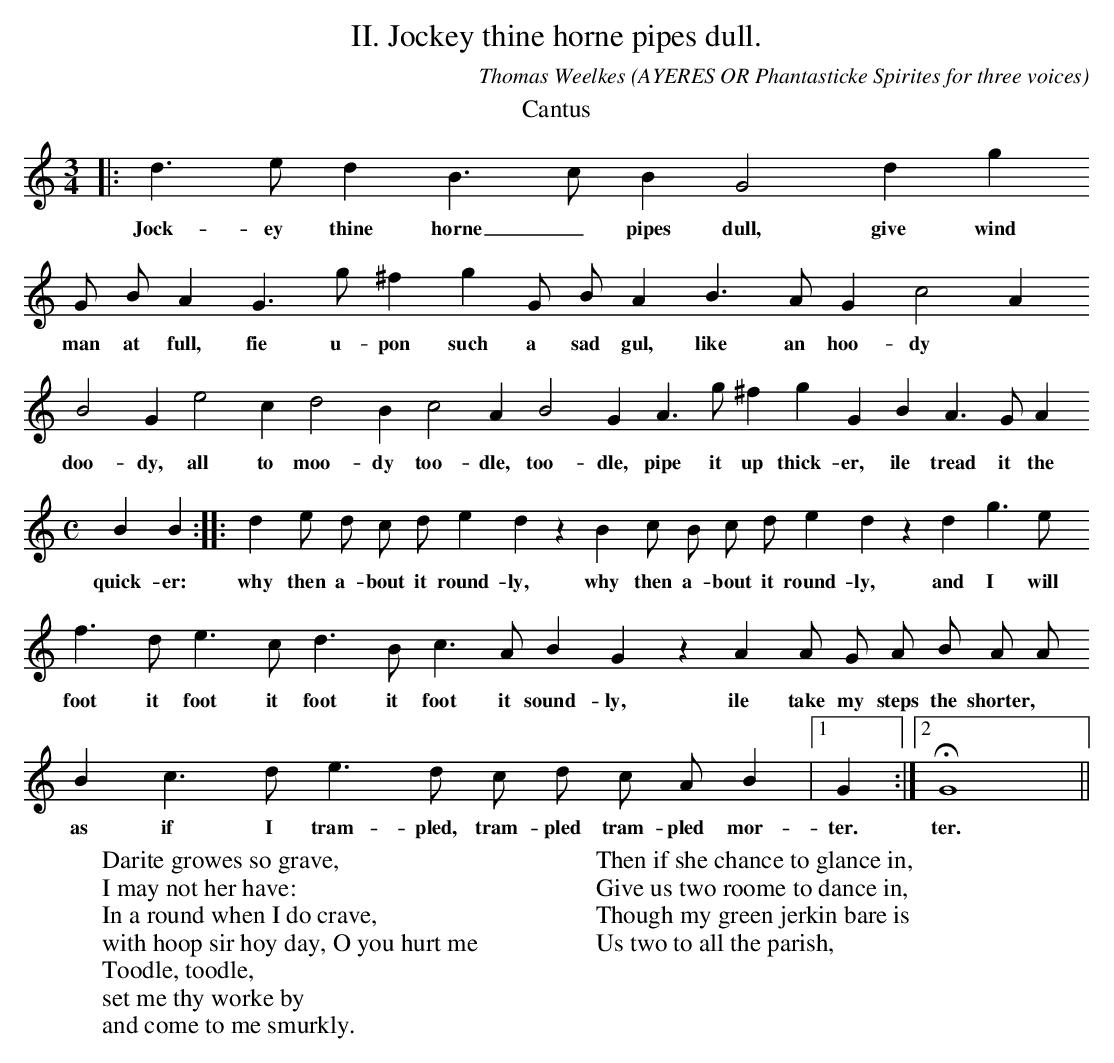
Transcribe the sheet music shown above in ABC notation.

X:1
T: II. Jockey thine horne pipes dull.
O: AYERES OR Phantasticke Spirites for three voices
C: Thomas Weelkes
K:C
T: Cantus
M:3/4
L:1/4
|: d> e d B > c B G2 d g
w:Jock- ey thine horne _  pipes dull, give wind
G/ B/ A G > g ^f g G/ B/ A B > A G c2 A
w:man at full, fie u- pon such a sad gul, like an hoo- dy
B2 G e2 c d2 B c2 A B2 G A> g ^f g G B A> G A
w:doo- dy, all to moo- dy too- dle, too- dle, pipe it up thick- er, ile tread it the
M:C
L:1/4
B B :: d e/ d/ c/ d/ e d z B c/ B/ c/ d/ e d z d g > e
w: quick- er: | why then a- bout it round- ly, why then a- bout it round- ly, and I will
f > d e > c d > B c >A B G z A A/ G/ A/ B/ A/ A/
w:foot it foot it foot it foot it sound- ly, ile take my steps the shorter,
B c > d e > d c/ d/ c/ A/ B |1 G :|2 HG4 ||
w:as if I tram- pled, tram- pled tram- pled mor- ter. ter.
W:Darite growes so grave,
W:I may not her have:
W:In a round when I do crave,
W:with hoop sir hoy day, O you hurt me
W:Toodle, toodle,
W:set me thy worke by
W: and come to me smurkly.
W:
W:Then if she chance to glance in,
W:Give us two roome to dance in,
W:Though my green jerkin bare is
W:Us two to all the parish,
